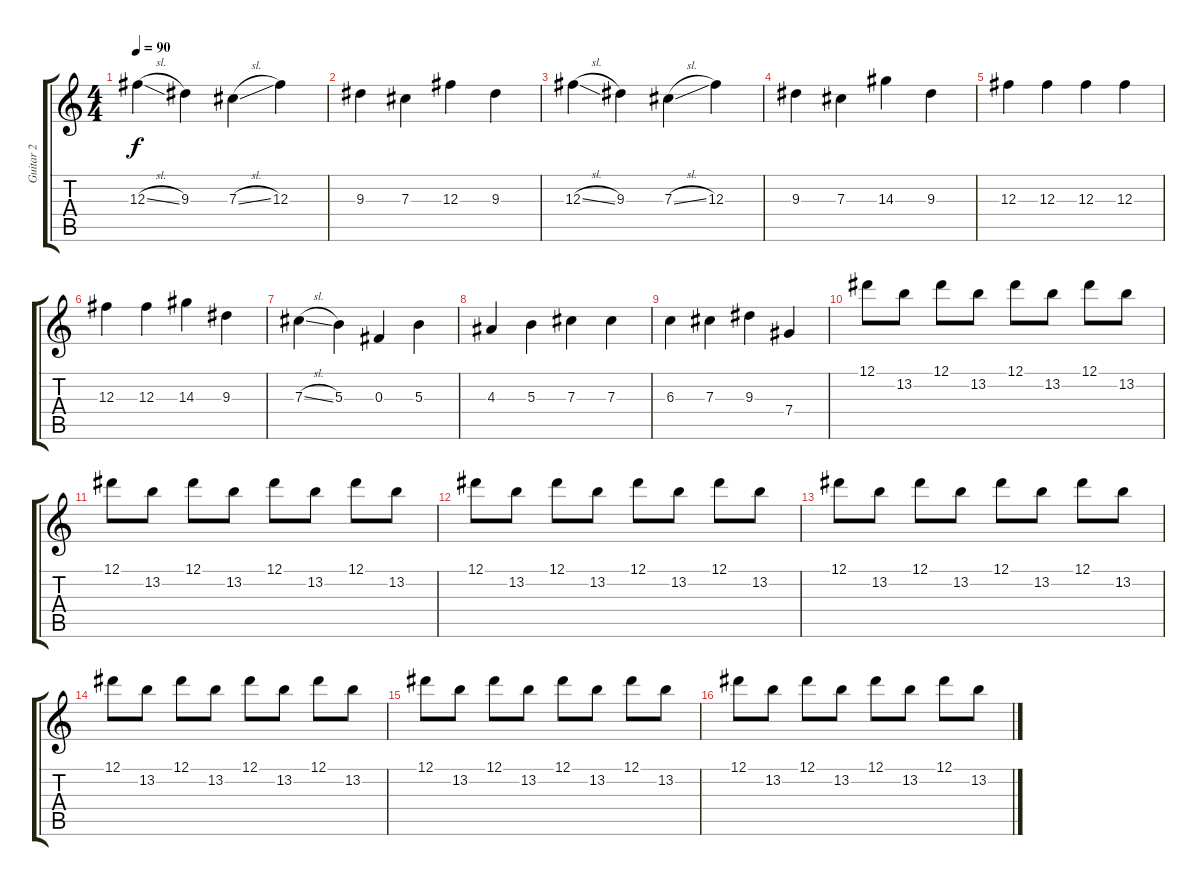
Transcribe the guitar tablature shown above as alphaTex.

\track ("Guitar 2" "Guitar 2") {instrument distortionguitar}
\staff {score tabs}
\tuning (Eb4 Bb3 Gb3 Db3 Ab2 Eb2) {hide}
\ts (4 4)
\tempo 90
\clef g2
\ks c
12.3{sl}.4{dy f} 9.3.4 7.3{sl}.4 12.3.4 |
9.3.4 7.3.4 12.3.4 9.3.4 |
12.3{sl}.4 9.3.4 7.3{sl}.4 12.3.4 |
9.3.4 7.3.4 14.3.4 9.3.4 |
12.3.4 12.3.4 12.3.4 12.3.4 |
12.3.4 12.3.4 14.3.4 9.3.4 |
7.3{sl}.4 5.3.4 0.3.4 5.3.4 |
4.3.4 5.3.4 7.3.4 7.3.4 |
6.3.4 7.3.4 9.3.4 7.4.4 |
12.1.8 13.2.8 12.1.8 13.2.8 12.1.8 13.2.8 12.1.8 13.2.8 |
12.1.8 13.2.8 12.1.8 13.2.8 12.1.8 13.2.8 12.1.8 13.2.8 |
12.1.8 13.2.8 12.1.8 13.2.8 12.1.8 13.2.8 12.1.8 13.2.8 |
12.1.8 13.2.8 12.1.8 13.2.8 12.1.8 13.2.8 12.1.8 13.2.8 |
12.1.8 13.2.8 12.1.8 13.2.8 12.1.8 13.2.8 12.1.8 13.2.8 |
12.1.8 13.2.8 12.1.8 13.2.8 12.1.8 13.2.8 12.1.8 13.2.8 |
12.1.8 13.2.8 12.1.8 13.2.8 12.1.8 13.2.8 12.1.8 13.2.8
